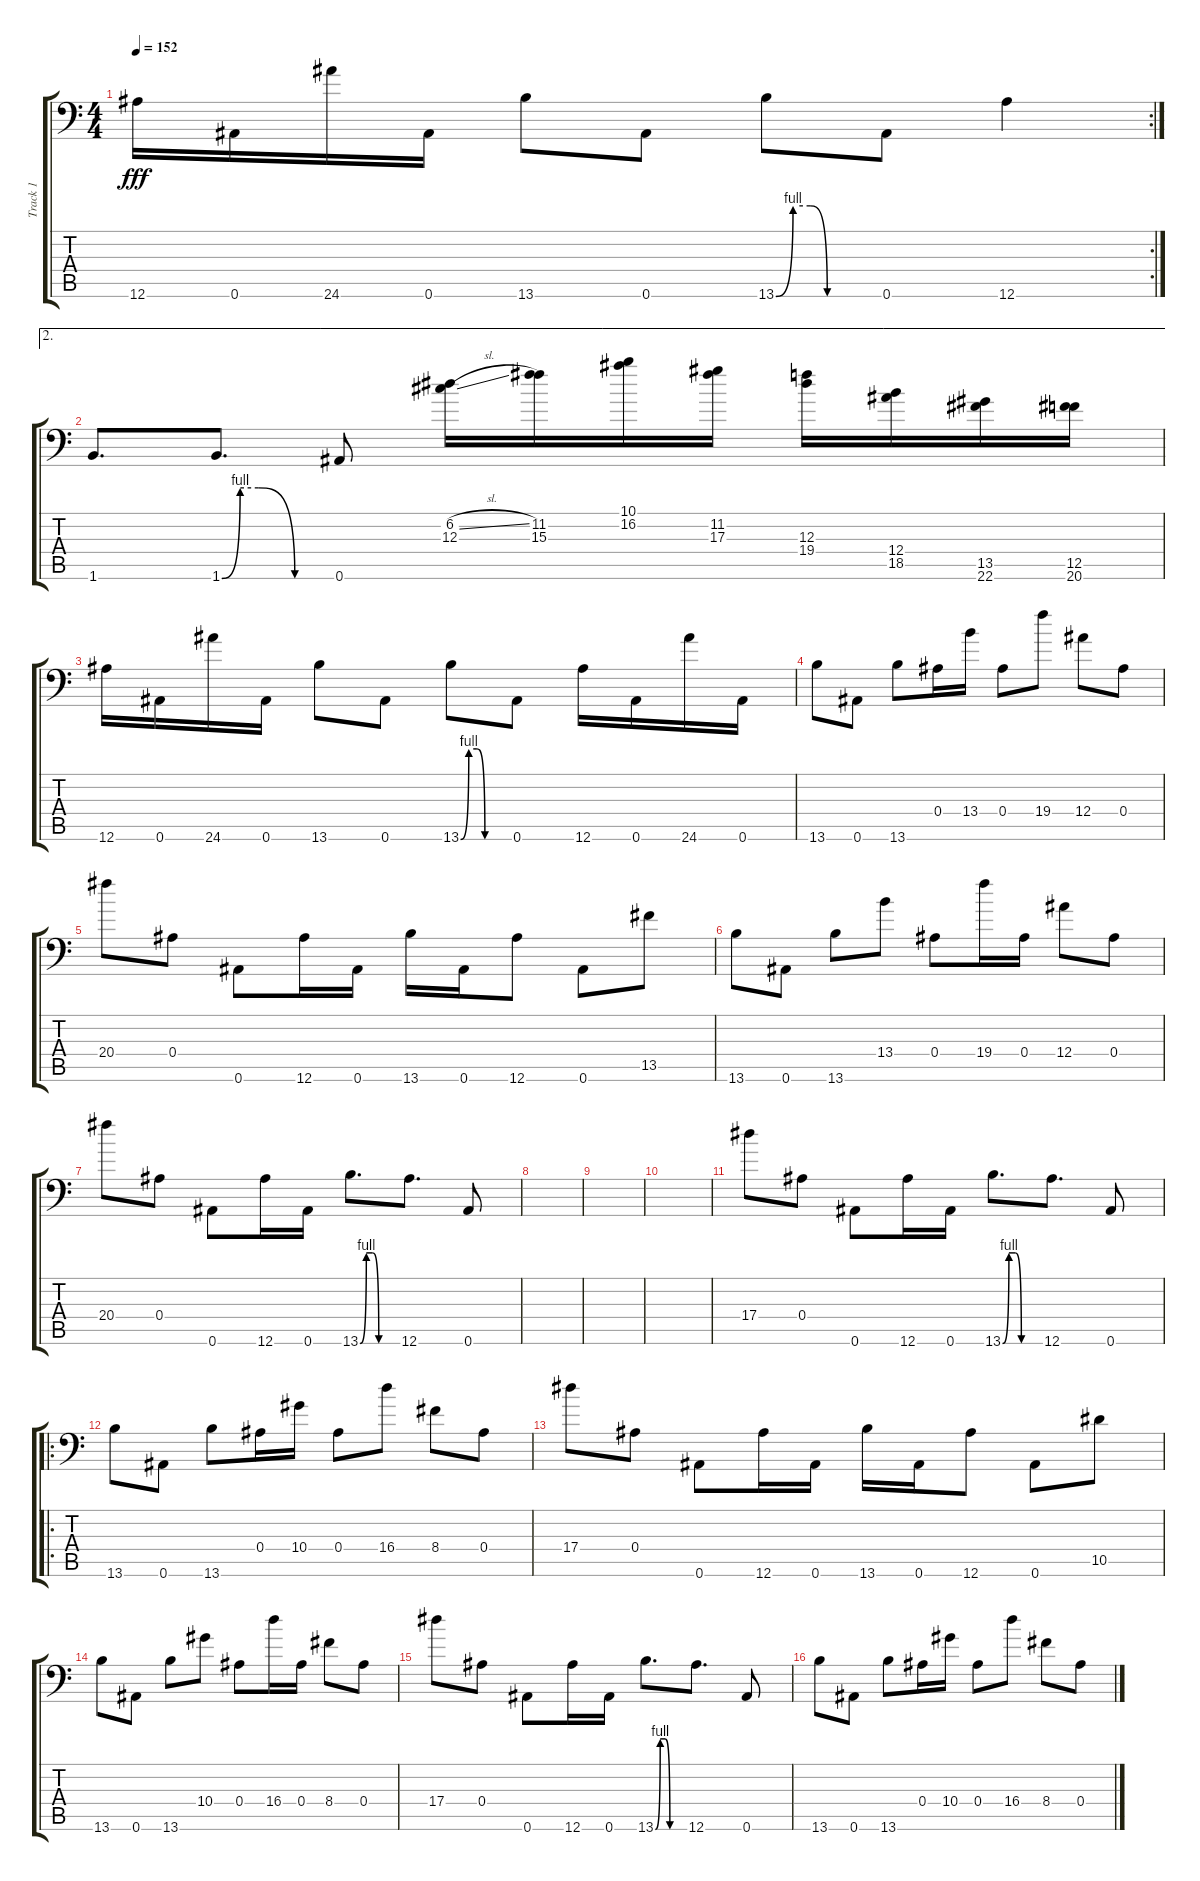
\track ("Track 1" "Track 1") {instrument distortionguitar}
\staff {score tabs}
\tuning (C4 G3 Eb3 Bb2 F2 Bb1) {hide}
\rc 2
\ts (4 4)
\tempo 152
\clef f4
\ks c
12.6.16{dy fff} 0.6.16 24.6.16 0.6.16 13.6.8 0.6.8 13.6{be (custom 0 0 10 4 20 4 30 0 60 0)}.8 0.6.8 12.6.4 |
\ae 2
1.6.8{d} 1.6{be (custom 0 0 10 4 20 4 40 0 60 0)}.8{d} 0.6.8 (6.2{sl} 12.3).16 (11.2 15.3).16 (10.1 16.2).16 (11.2 17.3).16 (12.3 19.4).16 (12.4 18.5).16 (13.5 22.6).16 (12.5 20.6).16 |
12.6.16 0.6.16 24.6.16 0.6.16 13.6.8 0.6.8 13.6{be (custom 0 0 10 4 20 4 30 0 60 0)}.8 0.6.8 12.6.16 0.6.16 24.6.16 0.6.16 |
13.6.8 0.6.8 13.6.8 0.4.16 13.4.16 0.4.8 19.4.8 12.4.8 0.4.8 |
20.4.8 0.4.8 0.6.8 12.6.16 0.6.16 13.6.16 0.6.16 12.6.8 0.6.8 13.5.8 |
13.6.8 0.6.8 13.6.8 13.4.8 0.4.8 19.4.16 0.4.16 12.4.8 0.4.8 |
20.4.8 0.4.8 0.6.8 12.6.16 0.6.16 13.6{be (custom 0 0 10 4 20 4 30 0 60 0)}.8{d} 12.6.8{d} 0.6.8 |
|
|
|
17.4.8 0.4.8 0.6.8 12.6.16 0.6.16 13.6{be (custom 0 0 10 4 20 4 30 0 60 0)}.8{d} 12.6.8{d} 0.6.8 |
\ro
13.6.8 0.6.8 13.6.8 0.4.16 10.4.16 0.4.8 16.4.8 8.4.8 0.4.8 |
17.4.8 0.4.8 0.6.8 12.6.16 0.6.16 13.6.16 0.6.16 12.6.8 0.6.8 10.5.8 |
13.6.8 0.6.8 13.6.8 10.4.8 0.4.8 16.4.16 0.4.16 8.4.8 0.4.8 |
17.4.8 0.4.8 0.6.8 12.6.16 0.6.16 13.6{be (custom 0 0 10 4 20 4 30 0 60 0)}.8{d} 12.6.8{d} 0.6.8 |
13.6.8 0.6.8 13.6.8 0.4.16 10.4.16 0.4.8 16.4.8 8.4.8 0.4.8
